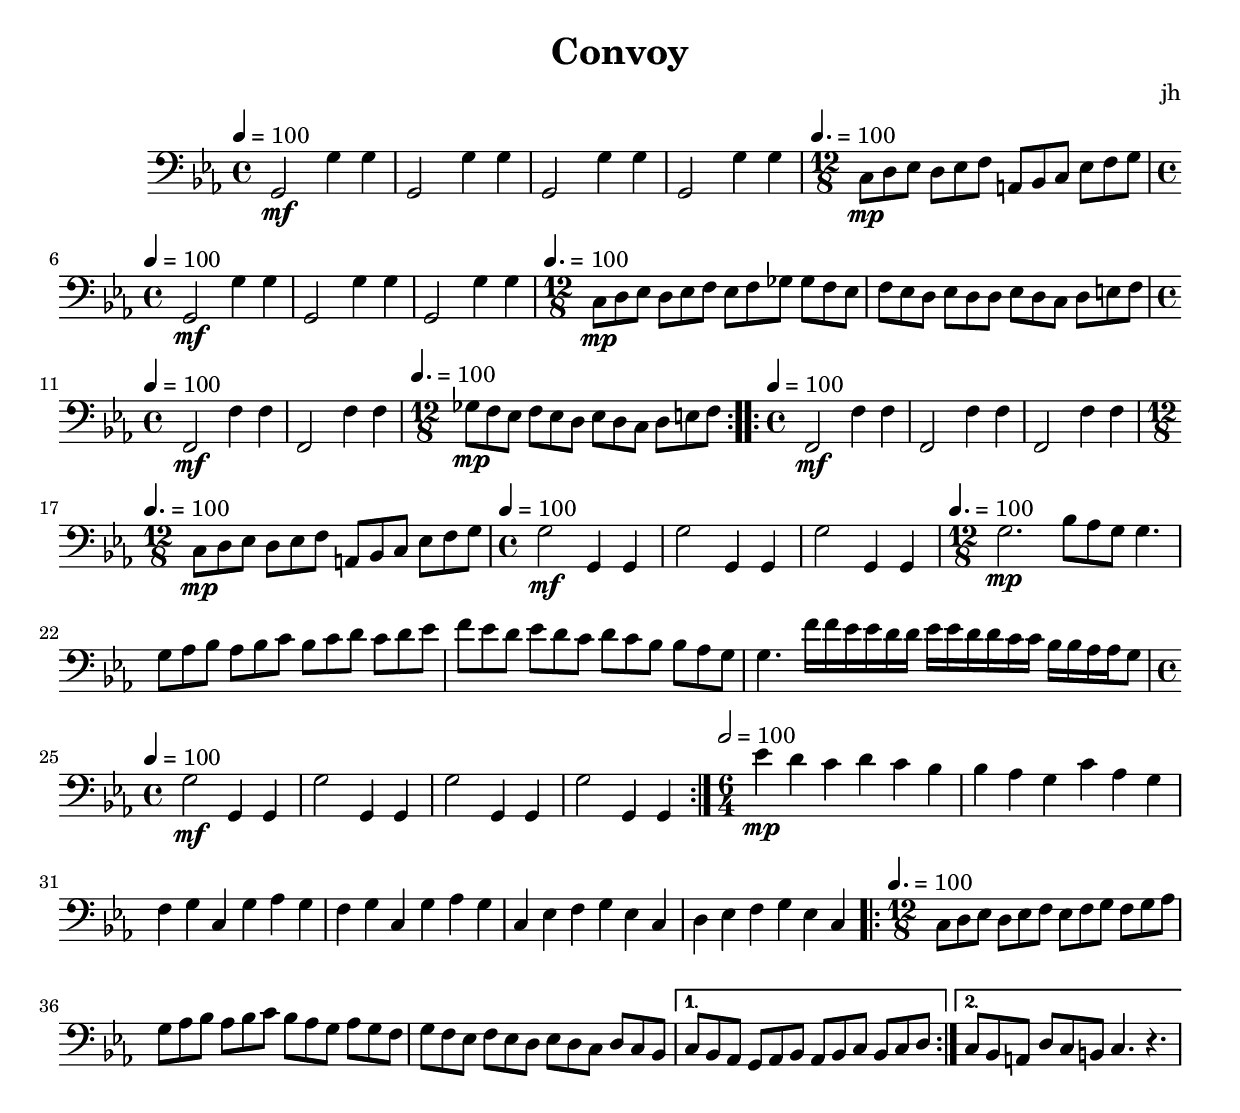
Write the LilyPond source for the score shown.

\include "arabic.ly"
\header
{
    title = "Convoy"
    composer = "jh"
}
\score 
{
    \relative re 
    {
        \clef "bass"
        \key do \minor
        \time 4/4
        \tempo 4=100

% bars 1-4
        \repeat volta 2 
        { 
            sol,2 \mf sol'4 sol | 
            sol,2 sol'4 sol | 
            sol,2 sol'4 sol | 
            sol,2 sol'4 sol |  
% bars 5-8
            \time 12/8
            \tempo 4.=100
            do,8 \mp re mib  re mib fa  la, sib do  mib fa sol |
            \time 4/4
            \tempo 4=100
            sol,2 \mf sol'4 sol | 
            sol,2 sol'4 sol |
            sol,2 sol'4 sol |  
% bars 9-12
            \time 12/8
            \tempo 4.=100
            do,8 \mp re mib  re mib fa  mib fa solb solb fa mib |
            fa8 mib re mib re re mib re do re mi fa |
            \time 4/4
            \tempo 4=100  
            fa,2 \mf fa'4 fa |
            fa,2 fa'4 fa |         
% bars 13-16
            \time 12/8
            \tempo 4.=100
            solb8 \mp fa mib fa mib re mib re do re mi fa |
        }
        \repeat volta 2 
        {
            \time 4/4
            \tempo 4=100
            fa,2 \mf fa'4 fa | 
            fa,2 fa'4 fa |         
            fa,2 fa'4 fa |         
% bars 17-20
            \time 12/8
            \tempo 4.=100
             do8 \mp re mib  re mib fa  la,8 sib do  mib fa sol |
            \time 4/4
            \tempo 4=100 
            sol2 \mf sol,4 sol | 
            sol'2 sol,4 sol |
            sol'2 sol,4 sol |  
% bars 21-24
            \time 12/8
            \tempo 4.=100
            sol'2. \mp sib8 lab sol sol4. | 
            sol8 lab sib lab sib do sib8 do re do re mib | 
            fa mib re mib re do re do sib sib lab sol |
            sol4. fa'16 fa mib mib re re mib mib re re do do sib sib lab lab sol8  |   
% bars 25-28
            \time 4/4
            \tempo 4=100
            sol2 \mf sol,4 sol |
            sol'2 sol,4 sol |
            sol'2 sol,4 sol |
            sol'2 sol,4 sol |
        }
% bars 29-32
        \tempo 2=100
        \time 6/4
        mib''4 \mp re do re do sib | 
        sib lab sol do lab sol | 
        fa sol do, sol' lab sol 
        fa sol do, sol' lab sol |
%bars 33-36
        do, mib fa sol mib do | 
        re mib fa  sol mib do | 
        \time 12/8
        \tempo 4.=100
        \repeat volta 2 
        { 
            do8 re mib re mib fa mib fa sol fa sol lab |
            sol8 lab sib lab sib do sib lab sol lab sol fa |
%bars 37-40
            sol8 fa mib fa mib re mib re do re do sib |
        }
        \alternative
        {
            {
                do8 sib lab sol lab sib lab sib do sib do re  |
            }

            {
                do8 sib la re do si do4. r4.  |
            }
        }
    }

    \layout { }
    \midi { }
}


